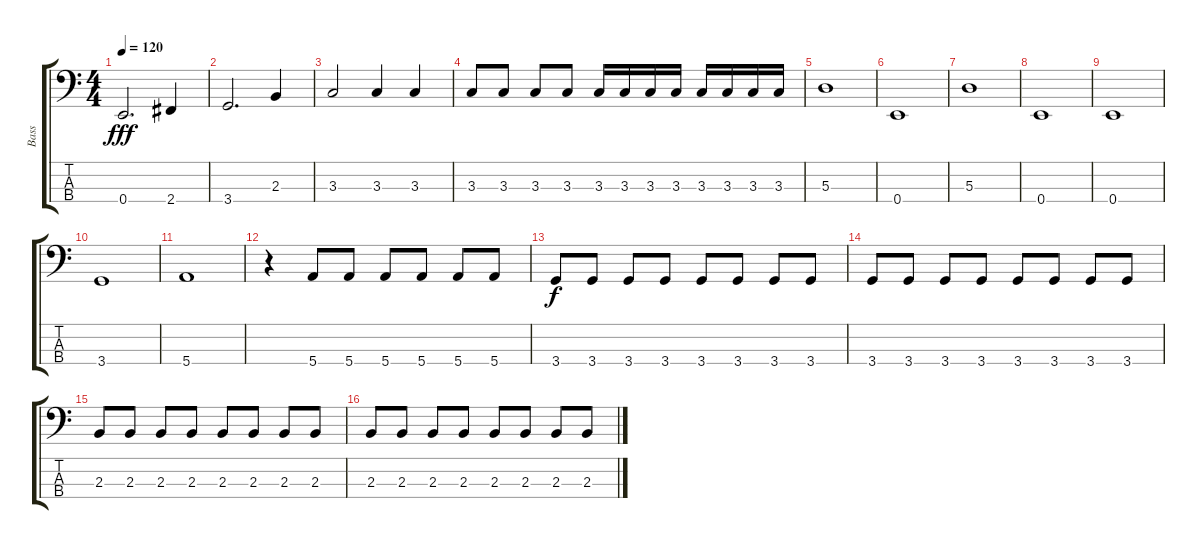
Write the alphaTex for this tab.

\track ("Bass" "Bass") {instrument electricbassfinger}
\staff {score tabs}
\tuning (G2 D2 A1 E1) {hide}
\ts (4 4)
\tempo 120
\clef f4
\ks c
0.4.2{d dy fff} 2.4.4 |
3.4.2{d} 2.3.4 |
3.3.2 3.3.4 3.3.4 |
3.3.8 3.3.8 3.3.8 3.3.8 3.3.16 3.3.16 3.3.16 3.3.16 3.3.16 3.3.16 3.3.16 3.3.16 |
5.3.1 |
0.4.1 |
5.3.1 |
0.4.1 |
0.4.1 |
3.4.1 |
5.4.1 |
r.4 5.4.8 5.4.8 5.4.8 5.4.8 5.4.8 5.4.8 |
3.4.8{dy f} 3.4.8 3.4.8 3.4.8 3.4.8 3.4.8 3.4.8 3.4.8 |
3.4.8 3.4.8 3.4.8 3.4.8 3.4.8 3.4.8 3.4.8 3.4.8 |
2.3.8 2.3.8 2.3.8 2.3.8 2.3.8 2.3.8 2.3.8 2.3.8 |
2.3.8 2.3.8 2.3.8 2.3.8 2.3.8 2.3.8 2.3.8 2.3.8
